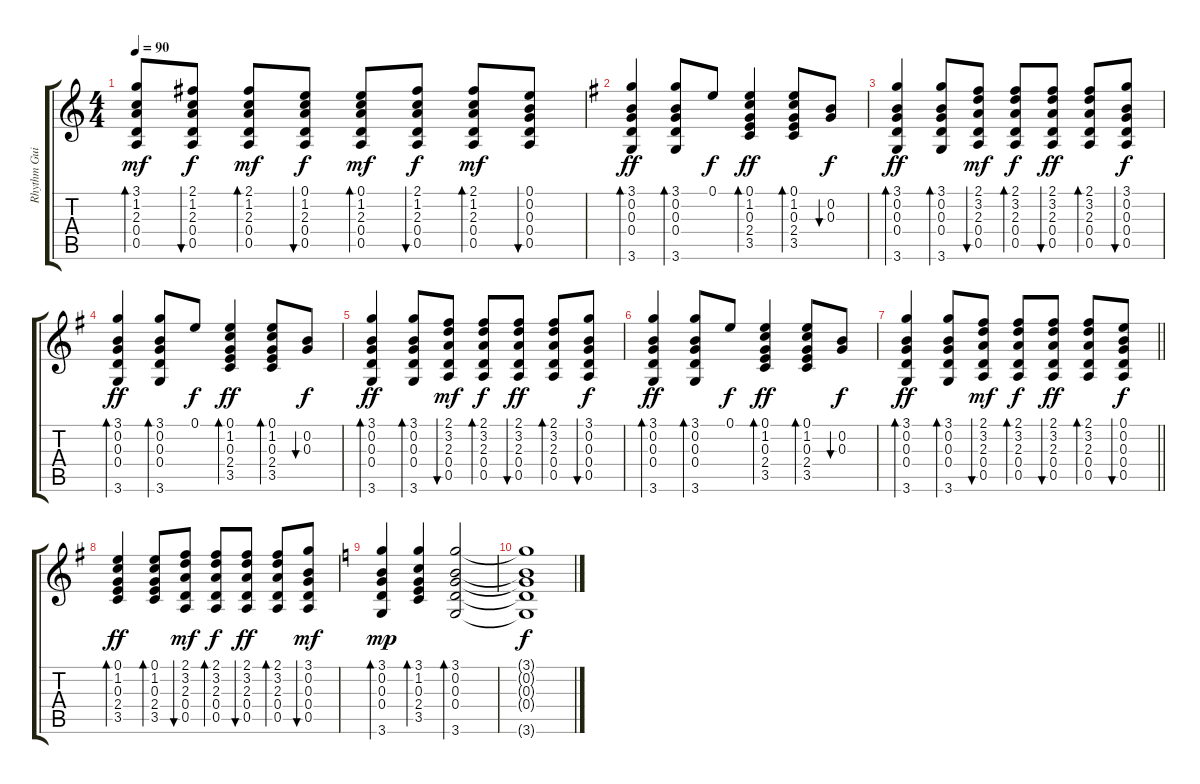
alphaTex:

\track ("Rhythm Guitar" "Rhythm Gui") {instrument acousticguitarsteel}
\staff {score tabs}
\tuning (E4 B3 G3 D3 A2 E2) {hide}
\ts (4 4)
\tempo 90
\clef g2
\ks c
(3.1 1.2 2.3 0.4 0.5).8{bd 30 dy mf} (2.1 1.2 2.3 0.4 0.5).8{bu 30 dy f} (2.1 1.2 2.3 0.4 0.5).8{bd 30 dy mf} (0.1 1.2 2.3 0.4 0.5).8{bu 30 dy f} (0.1 1.2 2.3 0.4 0.5).8{bd 30 dy mf} (2.1 1.2 2.3 0.4 0.5).8{bu 30 dy f} (2.1 1.2 2.3 0.4 0.5).8{bd 30 dy mf} (0.1 0.2 0.3 0.4 0.5).8{bu 30} |
\ks g
(3.1 0.2 0.3 0.4 3.6).4{bd 30 dy ff} (3.1 0.2 0.3 0.4 3.6).8{bd 30} 0.1.8{dy f} (0.1 1.2 0.3 2.4 3.5).4{bd 30 dy ff} (0.1 1.2 0.3 2.4 3.5).8{bd 30} (0.2 0.3).8{bu 30 dy f} |
(3.1 0.2 0.3 0.4 3.6).4{bd 30 dy ff} (3.1 0.2 0.3 0.4 3.6).8{bd 30} (2.1 3.2 2.3 0.4 0.5).8{bu 30 dy mf} (2.1 3.2 2.3 0.4 0.5).8{bd 30 dy f} (2.1 3.2 2.3 0.4 0.5).8{bu 30 dy ff} (2.1 3.2 2.3 0.4 0.5).8{bd 30} (3.1 0.2 0.3 0.4 0.5).8{bu 30 dy f} |
(3.1 0.2 0.3 0.4 3.6).4{bd 30 dy ff} (3.1 0.2 0.3 0.4 3.6).8{bd 30} 0.1.8{dy f} (0.1 1.2 0.3 2.4 3.5).4{bd 30 dy ff} (0.1 1.2 0.3 2.4 3.5).8{bd 30} (0.2 0.3).8{bu 30 dy f} |
(3.1 0.2 0.3 0.4 3.6).4{bd 30 dy ff} (3.1 0.2 0.3 0.4 3.6).8{bd 30} (2.1 3.2 2.3 0.4 0.5).8{bu 30 dy mf} (2.1 3.2 2.3 0.4 0.5).8{bd 30 dy f} (2.1 3.2 2.3 0.4 0.5).8{bu 30 dy ff} (2.1 3.2 2.3 0.4 0.5).8{bd 30} (3.1 0.2 0.3 0.4 0.5).8{bu 30 dy f} |
(3.1 0.2 0.3 0.4 3.6).4{bd 30 dy ff} (3.1 0.2 0.3 0.4 3.6).8{bd 30} 0.1.8{dy f} (0.1 1.2 0.3 2.4 3.5).4{bd 30 dy ff} (0.1 1.2 0.3 2.4 3.5).8{bd 30} (0.2 0.3).8{bu 30 dy f} |
\barLineRight lightlight
(3.1 0.2 0.3 0.4 3.6).4{bd 30 dy ff} (3.1 0.2 0.3 0.4 3.6).8{bd 30} (2.1 3.2 2.3 0.4 0.5).8{bu 30 dy mf} (2.1 3.2 2.3 0.4 0.5).8{bd 30 dy f} (2.1 3.2 2.3 0.4 0.5).8{bu 30 dy ff} (2.1 3.2 2.3 0.4 0.5).8{bd 30} (0.1 0.2 0.3 0.4 0.5).8{bu 30 dy f} |
(0.1 1.2 0.3 2.4 3.5).4{bd 30 dy ff} (0.1 1.2 0.3 2.4 3.5).8{bd 30} (2.1 3.2 2.3 0.4 0.5).8{bu 30 dy mf} (2.1 3.2 2.3 0.4 0.5).8{bd 30 dy f} (2.1 3.2 2.3 0.4 0.5).8{bu 30 dy ff} (2.1 3.2 2.3 0.4 0.5).8{bd 30} (3.1 0.2 0.3 0.4 0.5).8{bu 30 dy mf} |
\ks c
(3.1 0.2 0.3 0.4 3.6).4{bd 30 dy mp} (3.1 1.2 0.3 2.4 3.5).4{bd 30} (3.1 0.2 0.3 0.4 3.6).2{bd 30} |
(3.1{t} 0.2{t} 0.3{t} 0.4{t} 3.6{t}).1{dy f}
